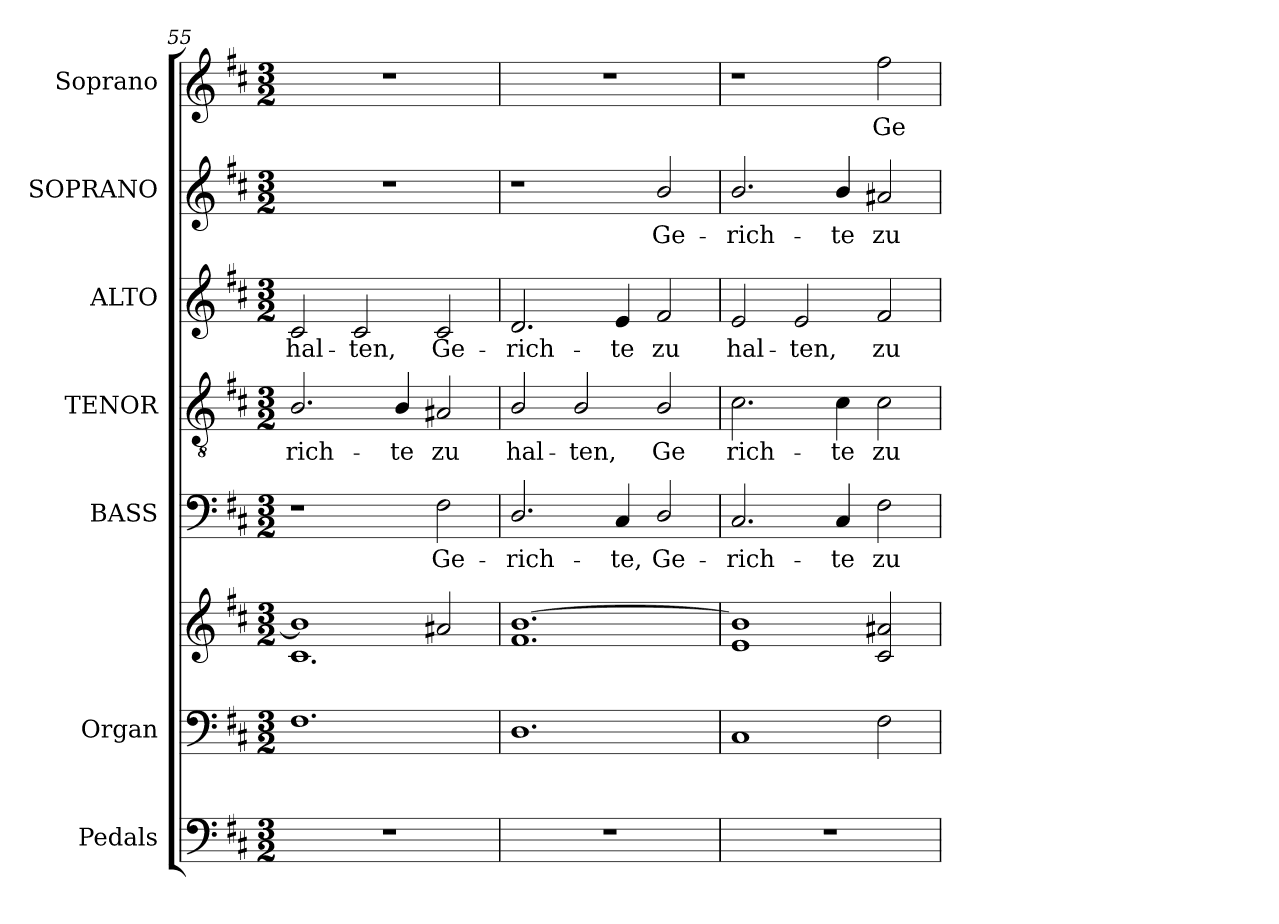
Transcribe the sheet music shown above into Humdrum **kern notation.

**kern	**kern	**kern	**kern	**text	**kern	**text	**kern	**text	**kern	**text	**kern	**text
*part7	*part6	*part6	*part5	*part5	*part4	*part4	*part3	*part3	*part2	*part2	*part1	*part1
*staff8	*staff7	*staff6	*staff5	*staff5	*staff4	*staff4	*staff3	*staff3	*staff2	*staff2	*staff1	*staff1
*I"Pedals	*I"Organ	*	*I"BASS	*	*I"TENOR	*	*I"ALTO	*	*I"SOPRANO	*	*I"Soprano	*
*I'Ped.	*I'Org.	*	*I'B.	*	*I'T.	*	*I'A.	*	*I'S.	*	*I'S.	*
*clefF4	*clefF4	*clefG2	*clefF4	*	*clefGv2	*	*clefG2	*	*clefG2	*	*clefG2	*
*	*	*	*	*	*ITrd7c12	*	*	*	*	*	*	*
*k[f#c#]	*k[f#c#]	*k[f#c#]	*k[f#c#]	*	*k[f#c#]	*	*k[f#c#]	*	*k[f#c#]	*	*k[f#c#]	*
*D:	*D:	*D:	*D:	*	*D:	*	*D:	*	*D:	*	*D:	*
*M3/2	*M3/2	*M3/2	*M3/2	*	*M3/2	*	*M3/2	*	*M3/2	*	*M3/2	*
=55	=55	=55	=55	=55	=55	=55	=55	=55	=55	=55	=55	=55
!LO:N:vis=1	!	!	!	!	!	!	!	!	!	!	!	!
*	*	*^	*	*	*	*	*	*	*	*	*	*
!	!	!	!	!	!	!	!LO:LY:b:color=#000000	!	!	!	!	!	!
!	!	!	!	!	!	!	!	!	!LO:LY:b:color=#000000	!LO:N:vis=1	!	!LO:N:vis=1	!
1.r	1.F#i	1bi]	1.c#i	1r	.	2.BBi/	-rich-	2c#i/	hal-	1.r	.	1.r	.
!	!	!	!	!	!	!	!	!	!LO:LY:b:color=#000000	!	!	!	!
.	.	.	.	.	.	.	.	2c#i/	-ten,	.	.	.	.
!	!	!	!	!	!	!	!LO:LY:b:color=#000000	!	!	!	!	!	!
.	.	.	.	.	.	4BBi/	-te	.	.	.	.	.	.
!	!	!	!	!	!LO:LY:b:color=#000000	!	!	!	!	!	!	!	!
!	!	!	!	!	!	!	!LO:LY:b:color=#000000	!	!	!	!	!	!
!	!	!	!	!	!	!	!	!	!LO:LY:b:color=#000000	!	!	!	!
.	.	2a#Xi/	.	2F#i\	Ge-	2AA#Xi/	zu	2c#i/	Ge-	.	.	.	.
*	*	*v	*v	*	*	*	*	*	*	*	*	*	*
=56	=56	=56	=56	=56	=56	=56	=56	=56	=56	=56	=56	=56
!LO:N:vis=1	!	!	!	!	!	!	!	!	!	!	!	!
!	!	!	!	!LO:LY:b:color=#000000	!	!	!	!	!	!	!	!
!	!	!	!	!	!	!LO:LY:b:color=#000000	!	!	!	!	!	!
!	!	!	!	!	!	!	!	!LO:LY:b:color=#000000	!	!	!LO:N:vis=1	!
1.r	1.Di	1.f#i [1.bi	2.Di/	-rich-	2BBi/	hal-	2.di/	-rich-	1r	.	1.r	.
!	!	!	!	!	!	!LO:LY:b:color=#000000	!	!	!	!	!	!
.	.	.	.	.	2BBi/	-ten,	.	.	.	.	.	.
!	!	!	!	!LO:LY:b:color=#000000	!	!	!	!	!	!	!	!
!	!	!	!	!	!	!	!	!LO:LY:b:color=#000000	!	!	!	!
.	.	.	4C#i/	-te,	.	.	4ei/	-te	.	.	.	.
!	!	!	!	!LO:LY:b:color=#000000	!	!	!	!	!	!	!	!
!	!	!	!	!	!	!LO:LY:b:color=#000000	!	!	!	!	!	!
!	!	!	!	!	!	!	!	!LO:LY:b:color=#000000	!	!	!	!
!	!	!	!	!	!	!	!	!	!	!LO:LY:b:color=#000000	!	!
.	.	.	2Di/	Ge-	2BBi/	Ge	2f#i/	zu	2bi/	Ge-	.	.
=57	=57	=57	=57	=57	=57	=57	=57	=57	=57	=57	=57	=57
!LO:N:vis=1	!	!	!	!	!	!	!	!	!	!	!	!
!	!	!	!	!LO:LY:b:color=#000000	!	!	!	!	!	!	!	!
!	!	!	!	!	!	!LO:LY:b:color=#000000	!	!	!	!	!	!
!	!	!	!	!	!	!	!	!LO:LY:b:color=#000000	!	!	!	!
!	!	!	!	!	!	!	!	!	!	!LO:LY:b:color=#000000	!	!
1.r	1C#i	1ei 1bi]	2.C#i/	-rich-	2.C#i\	rich-	2ei/	hal-	2.bi/	-rich-	1r	.
!	!	!	!	!	!	!	!	!LO:LY:b:color=#000000	!	!	!	!
.	.	.	.	.	.	.	2ei/	-ten,	.	.	.	.
!	!	!	!	!LO:LY:b:color=#000000	!	!	!	!	!	!	!	!
!	!	!	!	!	!	!LO:LY:b:color=#000000	!	!	!	!	!	!
!	!	!	!	!	!	!	!	!	!	!LO:LY:b:color=#000000	!	!
.	.	.	4C#i/	-te	4C#i\	-te	.	.	4bi/	-te	.	.
!	!	!	!	!LO:LY:b:color=#000000	!	!	!	!	!	!	!	!
!	!	!	!	!	!	!LO:LY:b:color=#000000	!	!	!	!	!	!
!	!	!	!	!	!	!	!	!LO:LY:b:color=#000000	!	!	!	!
!	!	!	!	!	!	!	!	!	!	!LO:LY:b:color=#000000	!	!
!	!	!	!	!	!	!	!	!	!	!	!	!LO:LY:b:color=#000000
.	2F#i\	2c#i/ 2a#Xi	2F#i\	zu	2C#i\	zu	2f#i/	zu	2a#Xi/	zu	2ff#i\	Ge-
=	=	=	=	=	=	=	=	=	=	=	=	=
*-	*-	*-	*-	*-	*-	*-	*-	*-	*-	*-	*-	*-
